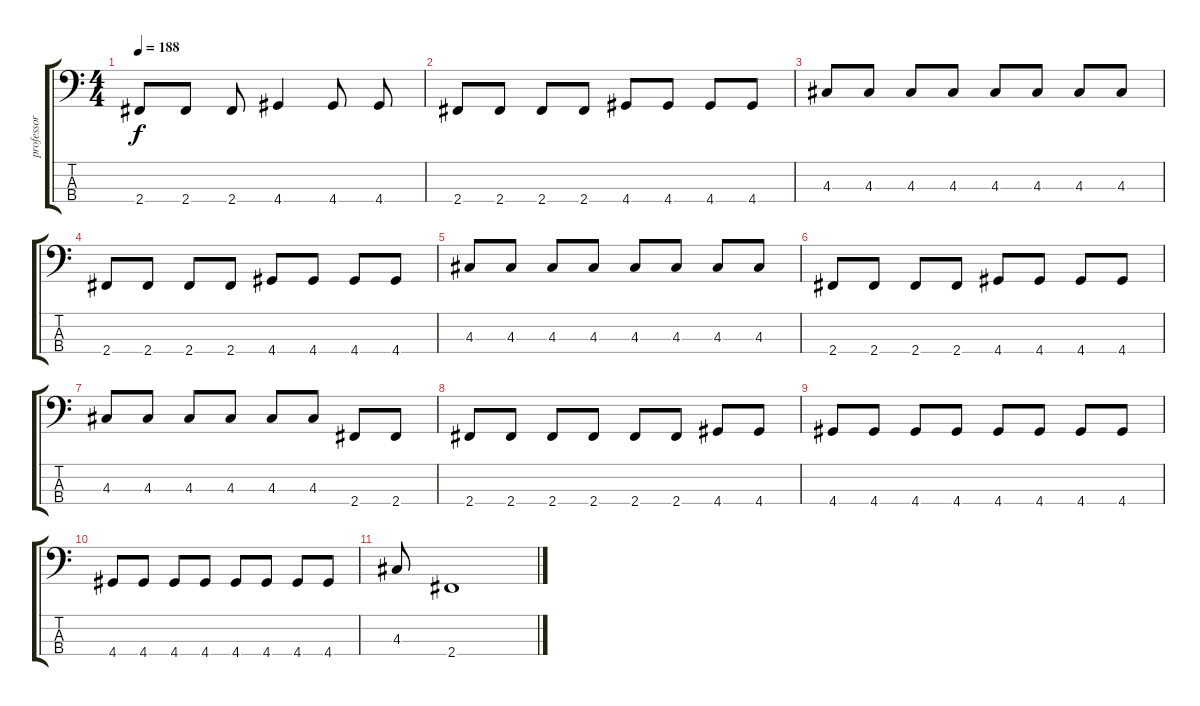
\track ("professor" "professor") {instrument electricbassfinger}
\staff {score tabs}
\tuning (G2 D2 A1 E1) {hide}
\ts (4 4)
\tempo 188
\clef f4
\ks c
2.4.8{dy f} 2.4.8 2.4.8 4.4.4 4.4.8 4.4.8 |
2.4.8 2.4.8 2.4.8 2.4.8 4.4.8 4.4.8 4.4.8 4.4.8 |
4.3.8 4.3.8 4.3.8 4.3.8 4.3.8 4.3.8 4.3.8 4.3.8 |
2.4.8 2.4.8 2.4.8 2.4.8 4.4.8 4.4.8 4.4.8 4.4.8 |
4.3.8 4.3.8 4.3.8 4.3.8 4.3.8 4.3.8 4.3.8 4.3.8 |
2.4.8 2.4.8 2.4.8 2.4.8 4.4.8 4.4.8 4.4.8 4.4.8 |
4.3.8 4.3.8 4.3.8 4.3.8 4.3.8 4.3.8 2.4.8 2.4.8 |
2.4.8 2.4.8 2.4.8 2.4.8 2.4.8 2.4.8 4.4.8 4.4.8 |
4.4.8 4.4.8 4.4.8 4.4.8 4.4.8 4.4.8 4.4.8 4.4.8 |
4.4.8 4.4.8 4.4.8 4.4.8 4.4.8 4.4.8 4.4.8 4.4.8 |
4.3.8 2.4.1
